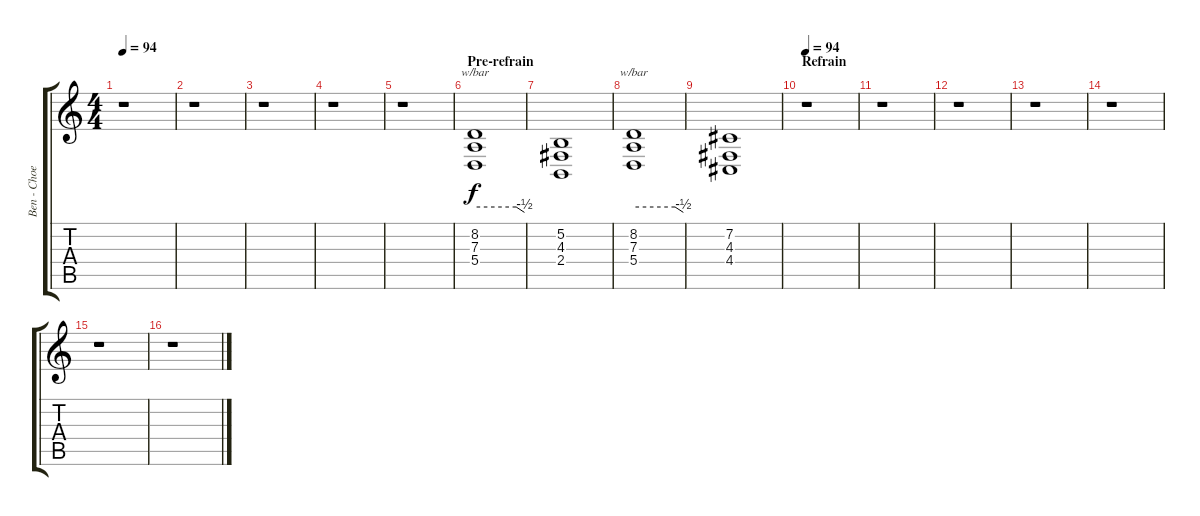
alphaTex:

\track ("Ben - Choeurs" "Ben - Choe") {instrument synthvoice}
\staff {score tabs}
\tuning (B3 Gb3 D3 A2 E2 B1) {hide}
\ts (4 4)
\tempo 94
\clef g2
\ks c
r.1{dy f} |
\section ("" "")
r.1 |
r.1 |
r.1 |
r.1 |
\section ("" "Pre-refrain")
(8.2 7.3 5.4).1{tbe (custom default 0 0 50 0 60 -2) volume 14 balance 8 instrument synthvoice} |
(5.2 4.3 2.4).1 |
(8.2 7.3 5.4).1{tbe (custom default 0 0 50 0 60 -2)} |
(7.2 4.3 4.4).1 |
\section ("" "Refrain")
\tempo 94
r.1 |
r.1 |
r.1 |
r.1 |
r.1 |
r.1 |
r.1
